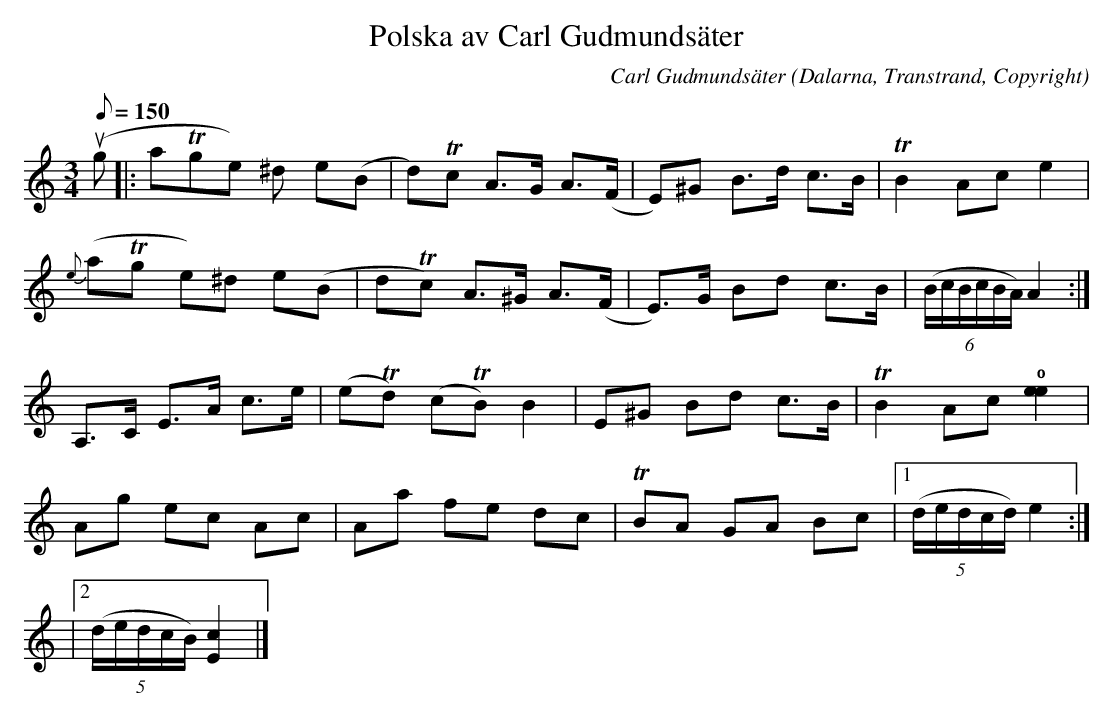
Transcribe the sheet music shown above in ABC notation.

X:1
T:Polska av Carl Gudmundsäter
C:Carl Gudmundsäter
O:Dalarna, Transtrand, Copyright
M:3/4
L:1/8
K:Am
Q:150 Allegro
u(g|:aTge) ^d e(B|d)Tc A>G A>(F|E)^G B>d c>B | TB2 Ac e2|
{e}(aTg e)^d e(B|dTc) A>^G A>(F|E)>G Bd c>B | (6(B/c/B/c/B/A/) A2 :|
A,>C E>A c>e|(eTd) (cTB) B2 | E^G Bd c>B | TB2 Ac !0! [e2e2]|
Ag ec Ac | Aa fe dc| TBA GA Bc |1 (5(d/e/d/c/d/) e2 :|
|2 (5(d/e/d/c/B/) [c2E2] |]
